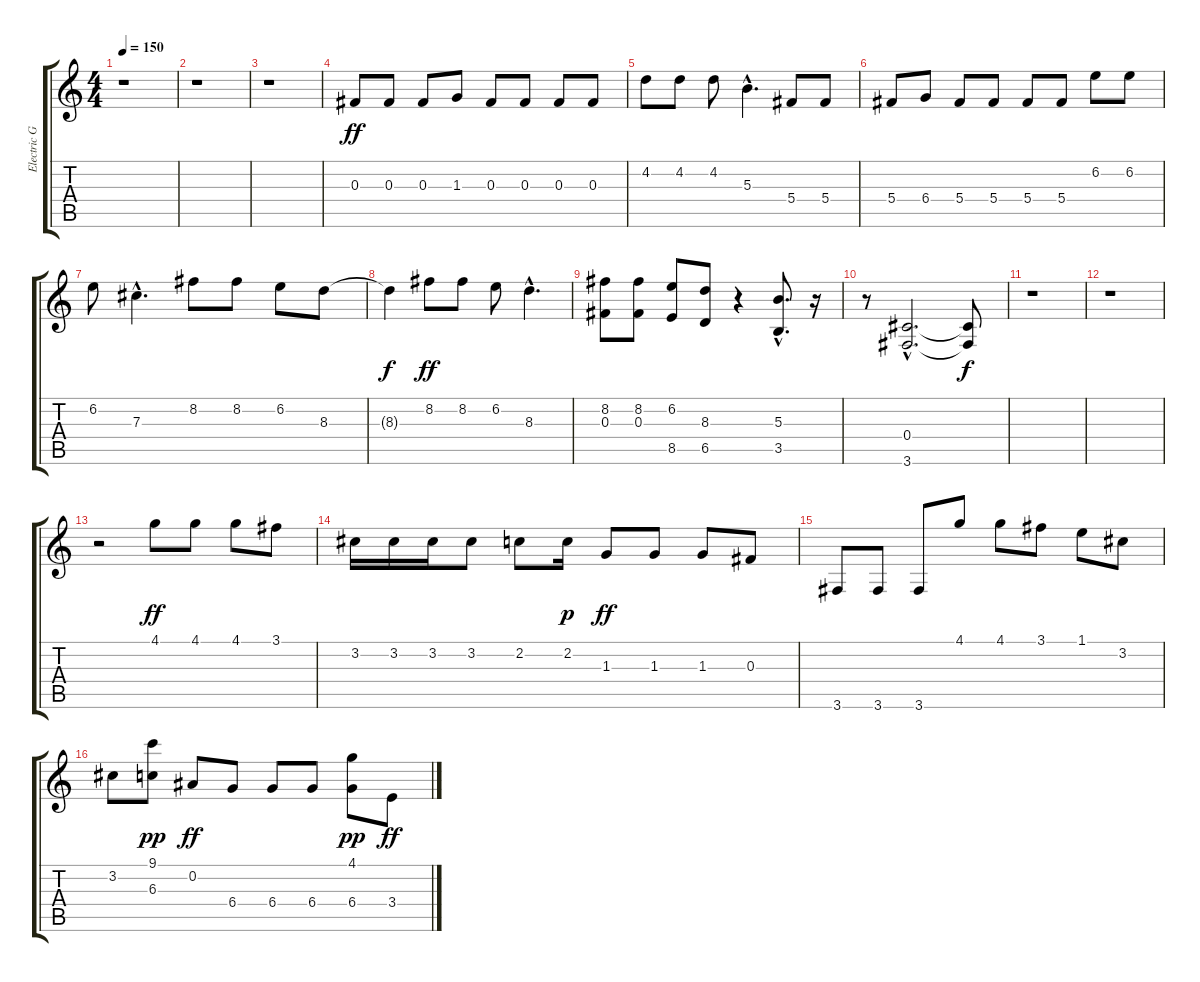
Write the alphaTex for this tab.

\track ("Electric Guitar 2" "Electric G") {instrument distortionguitar}
\staff {score tabs}
\tuning (Eb4 Bb3 Gb3 Db3 Ab2 Eb2) {hide}
\ts (4 4)
\tempo 150
\clef g2
\ks c
r.1{dy ff instrument distortionguitar} |
r.1 |
r.1 |
0.3.8 0.3.8 0.3.8 1.3.8 0.3.8 0.3.8 0.3.8 0.3.8 |
4.2.8 4.2.8 4.2.8 5.3{hac}.4{d} 5.4.8 5.4.8 |
5.4.8 6.4.8 5.4.8 5.4.8 5.4.8 5.4.8 6.2.8 6.2.8 |
6.2.8 7.3{hac}.4{d} 8.2.8 8.2.8 6.2.8 8.3.8 |
8.3{t}.4{dy f} 8.2.8{dy ff} 8.2.8 6.2.8 8.3{hac}.4{d} |
(8.2 0.3).8 (8.2 0.3).8 (6.2 8.5).8 (8.3 6.5).8 r.4 (5.3{hac} 3.5{hac}).8{d} r.16 |
r.8 (0.4{hac} 3.6{hac}).2{d} (0.4{t} 3.6{t}).8{dy f} |
r.1 |
r.1 |
r.2 4.1.8{dy ff} 4.1.8 4.1.8 3.1.8 |
3.2.16 3.2.16 3.2.16 3.2.8 2.2.8 2.2.16{dy p} 1.3.8{dy ff} 1.3.8 1.3.8 0.3.8 |
3.6.8 3.6.8 3.6.8 4.1.8 4.1.8 3.1.8 1.1.8 3.2.8 |
3.2.8 (9.1 6.3).8{dy pp} 0.2.8{dy ff} 6.4.8 6.4.8 6.4.8 (4.1 6.4).8{dy pp} 3.4.8{dy ff}
